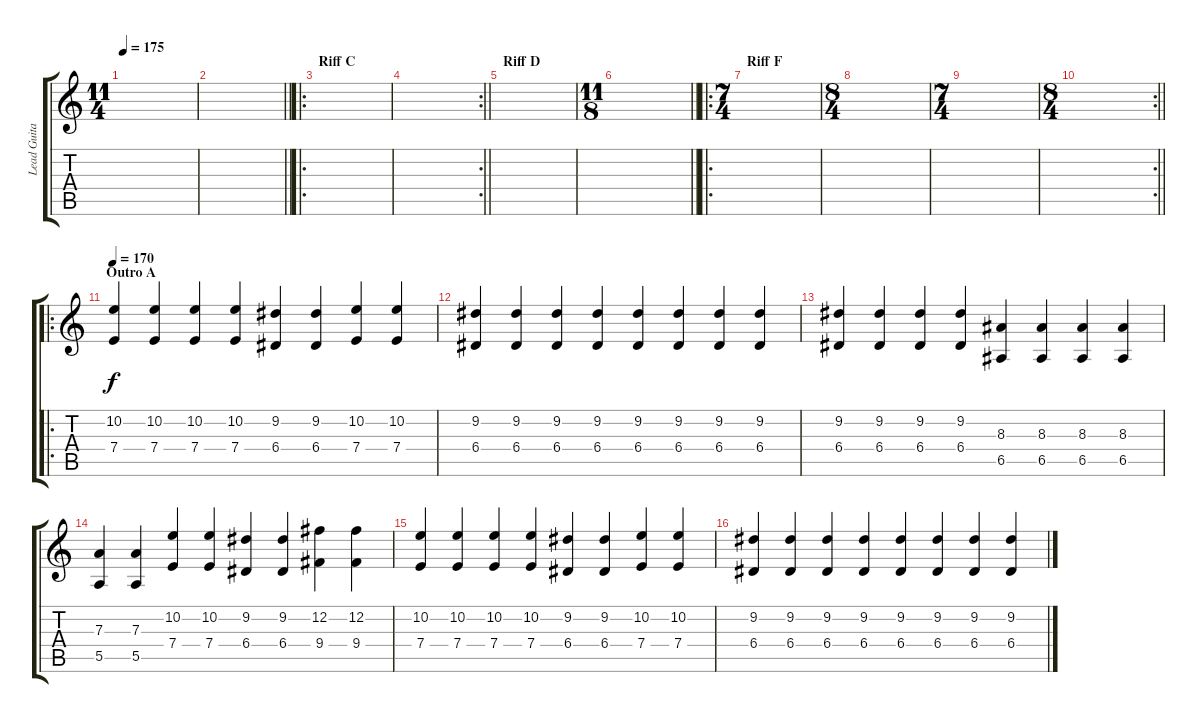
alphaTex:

\track ("Lead Guitar" "Lead Guita") {instrument distortionguitar}
\staff {score tabs}
\tuning (B3 Gb3 D3 A2 E2 B1) {hide}
\ts (11 4)
\tempo 175
\clef g2
\ks c
|
\barLineRight lightlight
|
\ro
\section ("" "Riff C")
|
\rc 2
\barLineRight lightlight
|
\section ("" "Riff D")
|
\ts (11 8)
\barLineRight lightlight
|
\ro
\ts (7 4)
\section ("" "Riff F")
|
\ts (8 4)
|
\ts (7 4)
|
\rc 2
\ts (8 4)
\barLineRight lightlight
|
\ro
\section ("" "Outro A")
\tempo 170
(10.2 7.4).4 (10.2 7.4).4 (10.2 7.4).4 (10.2 7.4).4 (9.2 6.4).4 (9.2 6.4).4 (10.2 7.4).4 (10.2 7.4).4 |
(9.2 6.4).4 (9.2 6.4).4 (9.2 6.4).4 (9.2 6.4).4 (9.2 6.4).4 (9.2 6.4).4 (9.2 6.4).4 (9.2 6.4).4 |
(9.2 6.4).4 (9.2 6.4).4 (9.2 6.4).4 (9.2 6.4).4 (8.3 6.5).4 (8.3 6.5).4 (8.3 6.5).4 (8.3 6.5).4 |
(7.3 5.5).4 (7.3 5.5).4 (10.2 7.4).4 (10.2 7.4).4 (9.2 6.4).4 (9.2 6.4).4 (12.2 9.4).4 (12.2 9.4).4 |
(10.2 7.4).4 (10.2 7.4).4 (10.2 7.4).4 (10.2 7.4).4 (9.2 6.4).4 (9.2 6.4).4 (10.2 7.4).4 (10.2 7.4).4 |
(9.2 6.4).4 (9.2 6.4).4 (9.2 6.4).4 (9.2 6.4).4 (9.2 6.4).4 (9.2 6.4).4 (9.2 6.4).4 (9.2 6.4).4
